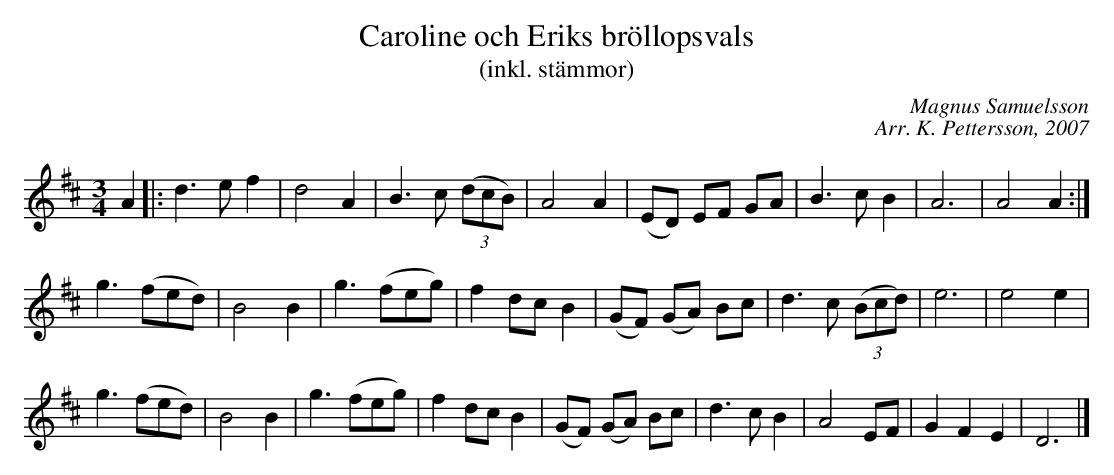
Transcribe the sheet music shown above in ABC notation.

X:1
T: Caroline och Eriks bröllopsvals
T: (inkl. stämmor)
C: Magnus Samuelsson
C: Arr. K. Pettersson, 2007
M: 3/4
L: 1/4
K: D
V:1
A |: d>ef | d2A | B>c ((3d/c/B/) | A2A | (E/D/) E/F/ G/A/ | B>cB | A3 | A2A :|
g>(fe/d/) | B2B | g>(fe/g/) | fd/c/B | (G/F/) (G/A/) B/c/ | d>c ((3B/c/d/) | e3 | e2e |
g>(fe/d/) | B2B | g>(fe/g/) | fd/c/B | (G/F/) (G/A/) B/c/ | d>cB | A2E/F/ | GFE | D3 |]
